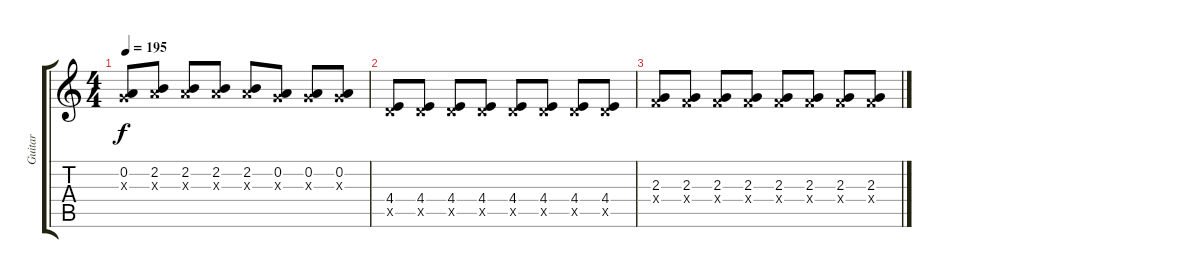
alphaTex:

\track ("Guitar" "Guitar") {instrument distortionguitar}
\staff {score tabs}
\tuning (D4 A3 F3 C3 G2 C2) {hide}
\ts (4 4)
\tempo 195
\clef g2
\ks c
(0.2 2.3{x}).8{dy f} (2.2 4.3{x}).8 (2.2 4.3{x}).8 (2.2 4.3{x}).8 (2.2 4.3{x}).8 (0.2 2.3{x}).8 (0.2 2.3{x}).8 (0.2 2.3{x}).8 |
(4.4 7.5{x}).8 (4.4 7.5{x}).8 (4.4 7.5{x}).8 (4.4 7.5{x}).8 (4.4 7.5{x}).8 (4.4 7.5{x}).8 (4.4 7.5{x}).8 (4.4 7.5{x}).8 |
(2.3 5.4{x}).8 (2.3 5.4{x}).8 (2.3 5.4{x}).8 (2.3 5.4{x}).8 (2.3 5.4{x}).8 (2.3 5.4{x}).8 (2.3 5.4{x}).8 (2.3 5.4{x}).8
